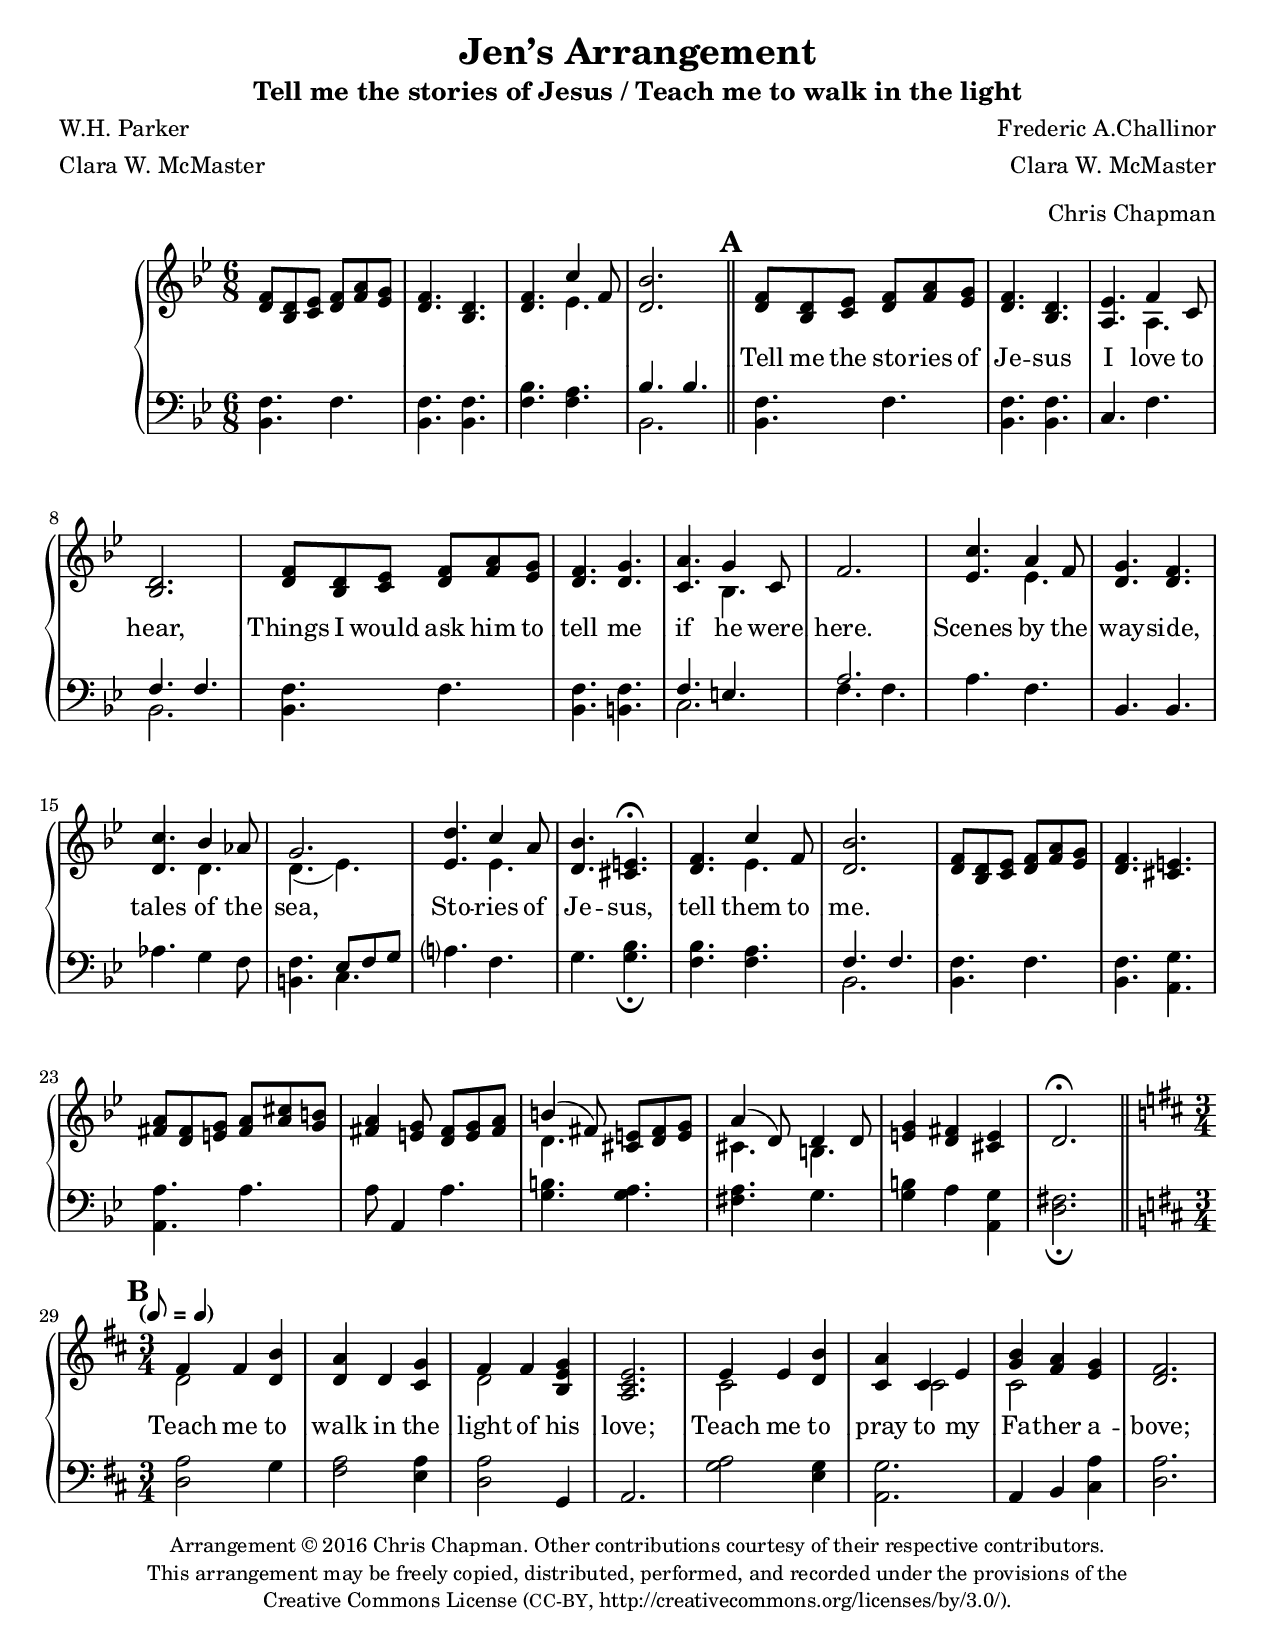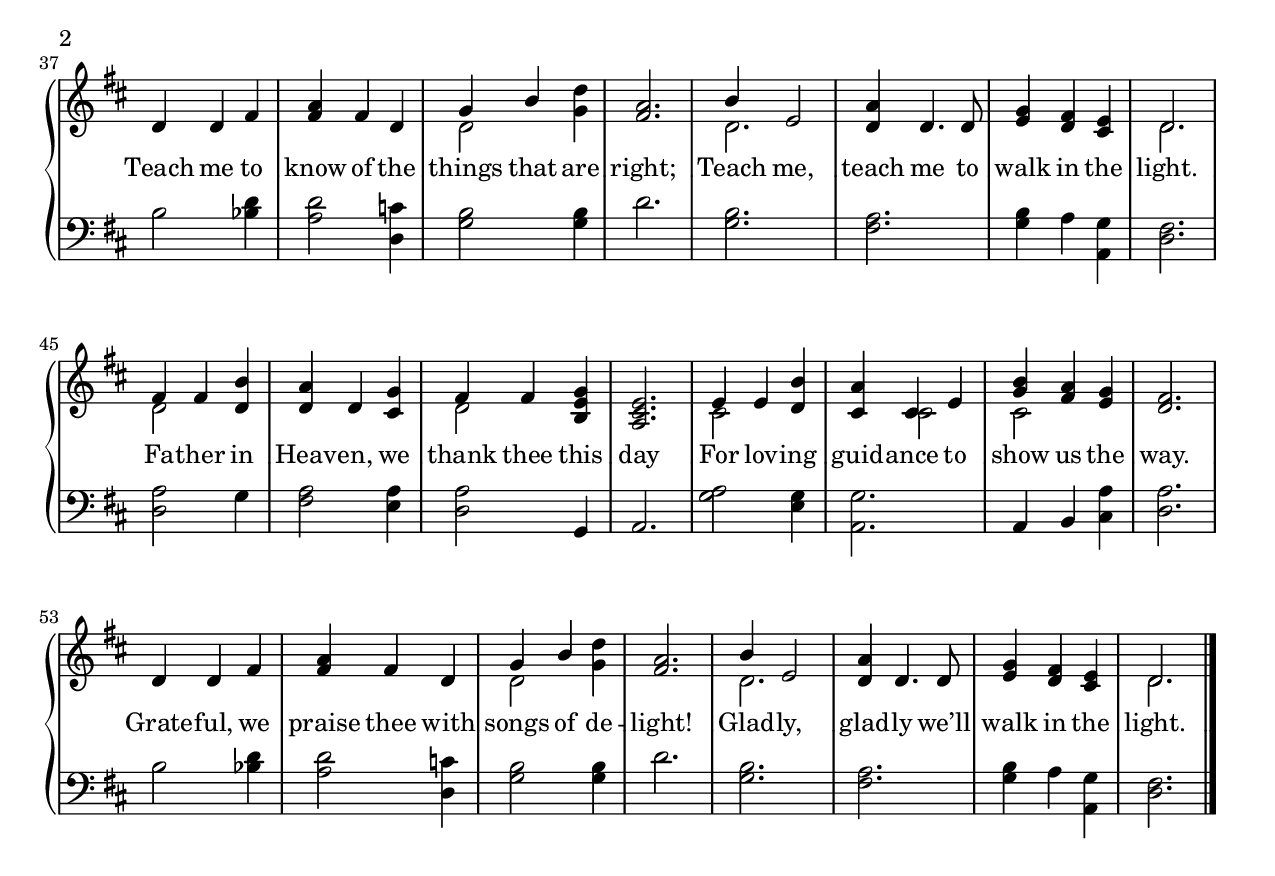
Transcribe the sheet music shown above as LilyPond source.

\version "2.18.2"

\header {
  title = "Jen’s Arrangement"
  subtitle = "Tell me the stories of Jesus / Teach me to walk in the light"
  poet = \markup \column {
    \line { W.H. Parker }
    \line { Clara W. McMaster }
  }
  composer = \markup \right-column {
    \line { Frederic A.Challinor }
    \line { Clara W. McMaster }
  }
  arranger = \markup \right-column {
    \vspace #1 \line { Chris Chapman }
  }
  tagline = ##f
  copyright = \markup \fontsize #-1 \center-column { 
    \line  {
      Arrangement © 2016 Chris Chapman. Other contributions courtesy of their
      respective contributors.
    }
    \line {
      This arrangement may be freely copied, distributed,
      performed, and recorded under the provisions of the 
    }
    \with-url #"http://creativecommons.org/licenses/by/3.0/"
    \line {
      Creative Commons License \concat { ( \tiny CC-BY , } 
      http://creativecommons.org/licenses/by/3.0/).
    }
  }
}

\include "english.ly"
\paper {
  #(set-paper-size "letter")
}

introductionUpper = \relative c' {

  | <d f>8 <bf d> <c ef> <d f> <f a> <ef g>
  | <d f>4. <bf d>
  | <d f> << { \voiceOne c'4 f,8 } \new Voice { \voiceTwo ef4. } >>
  | \oneVoice <d bf'>2.

}

introductionLower = \relative c {

  | <bf f'>4. f'
  | <bf, f'> <bf f'>
  | <f' bf> <f a>
  | << { bf4. bf } \\ { bf,2. } >>

}

tellMeUpper = \relative c' {

  \mark \default

  | <d f>8 <bf d> <c ef> <d f> <f a> <ef g>
  | <d f>4. <bf d>
  | <a ef'> << { \voiceOne f'4 c8 } \new Voice { \voiceTwo a4. } >>
  | \oneVoice <bf d>2.
  
  | <d f>8 <bf d> <c ef> <d f> <f a> <ef g>
  | <d f>4. <d g>
  | <c a'> << { \voiceOne g'4 c,8 } \new Voice { \voiceTwo bf4. } >>
  | \oneVoice f'2.
  
  | <ef c'>4. << { \voiceOne a4 f8 } \new Voice { \voiceTwo ef4. } >>
  | \oneVoice <d g> <d f>
  | <d c'> << { \voiceOne bf'4 af8 } \new Voice { \voiceTwo d,4. } >>
  | << { \voiceOne g2. } \new Voice { \voiceTwo d4.( ef) } >>

  | \oneVoice <ef d'>4. << { \voiceOne c'4 a8 } \new Voice { \voiceTwo ef4. } >>
  | \oneVoice <d bf'>4. <cs e>\fermata
  | <d f> << { \voiceOne c'4 f,8 } \new Voice { \voiceTwo ef4. } >>
  | \oneVoice <d bf'>2.

}

tellMeLower = \relative c {

  | <bf f'>4. f'
  | <bf, f'> <bf f'>
  | c f
  | << { f4. f } \\ { bf,2. } >>

  | <bf f'>4. f'
  | <bf, f'> <b f'>
  | << { f'4. e } \\ { c2. } >>
  | << { a'2. } \\ { f4. f } >>

  | a f
  | bf, bf
  | af' g4 f8
  | <b, f'>4. << { ef8 f g } \\ { c,4. } >>

  | a'?4. f
  | g <g bf>_\fermata
  | <f bf> <f a>
  | << { f4. f } \\ { bf,2. } >>
}

tellMeText = \lyricmode {

  | Tell me the sto -- ries of | Je -- sus | I love to | hear,
  | Things I would ask him to | tell me | if he were | here.
  | Scenes by the | way -- side, | tales of the | sea,
  | Sto -- ries of | Je -- sus, | tell them to | me.

}

transitionUpper = \relative c' {

  | <d f>8 <bf d> <c ef> <d f> <f a> <ef g>
  | <d f>4. <cs e>
  | <fs a>8 <d fs> <e g> <fs a> <a cs> <g b>
  | <fs a>4 <e g>8 <d fs> <e g> <fs a>

  | << { b4( fs8) } \\ d4. >> <cs e>8 <d fs> <e g>
  | << { a4( d,8)  d4 d8 } \\ { cs4. b } >>
  | <e g>4 <d fs> <cs e>
  | d2.\fermata

}

transitionLower = \relative c {

  | <bf f'>4. f'
  | <bf, f'> <a g'>
  | <a a'> a'
  | a8 a,4 a'4.

  | <g b>4. <g a>
  | <fs a> g
  | <g b>4 a <a, g'>
  | <d fs>2._\fermata
}

teachMeUpper = \relative c' {

  \mark \default

  \repeat unfold 2 {

    | << { \voiceOne fs4 fs } \new Voice { \voiceTwo d2 } >> \oneVoice <d b'>4
    | <d a'> d <cs g'>
    | << { \voiceOne fs fs } \new Voice { \voiceTwo d2 } >> \oneVoice <b e g>4
    | <a cs e>2.

    | << { \voiceOne e'4 e } \new Voice { \voiceTwo cs2 } >> \oneVoice <d b'>4
    | <cs a'> << { \voiceOne cs e | <g b> <fs a> <e g> } \new Voice { \voiceTwo cs2 | cs } >>
    | \oneVoice <d fs>2.

    | d4 d fs
    | <fs a> fs d
    | << { \voiceOne g b } \new Voice { \voiceTwo d,2 } >> \oneVoice <g d'>4
    | <fs a>2.

    | << { \voiceOne b4 e,2 } \new Voice { \voiceTwo d2. } >>
    | \oneVoice <d a'>4 d4. d8
    | <e g>4 <d fs> <cs e>
    | << { \voiceOne d2. } \new Voice { \voiceTwo d2. } >>

  }

}

teachMeLower = \relative c {

  \repeat unfold 2 {
    | <d a'>2 g4
    | <fs a>2 <e a>4
    | <d a'>2 g,4
    | a2.

    | <g' a>2 <e g>4
    | <a, g'>2.
    | a4 b <cs a'>
    | <d a'>2.

    | b'2 <bf d>4
    | <a d>2 <d, c'>4
    | <g b>2 <g b>4
    | d'2.

    | <g, b>2.
    | <fs a>
    | <g b>4 a <a, g'>
    | <d fs>2.

  }

}

teachMeText = \lyricmode {

  | Teach me to | walk in the | light of his | love;
  | Teach me to | pray to my | Fa -- ther a -- | bove;
  | Teach me to | know of the | things that are | right;
  | Teach me, | teach me to | walk in the | light.

  | Fa -- ther in | Heav -- en, we | thank thee this | day
  | For lov -- ing | guid -- ance to | show us the | way.
  | Grate -- ful, we | praise thee with | songs of de -- | light!
  | Glad -- ly, | glad -- ly we’ll | walk in the | light.

}

tellMeTempo = 60
teachMeTempo = #(/ (* 3 tellMeTempo) 2)

\score {
  \new GrandStaff <<
    \new Staff = "upper" {
      \clef treble \key bf \major \time 6/8
      \set Score.tempoHideNote = ##t
      \tempo 4. = \tellMeTempo
      \introductionUpper \bar "||"
      \new Voice = "tellMe" \tellMeUpper
      \transitionUpper \bar "||"
      \time 3/4 \key d \major 
      \tempo \markup {
        \concat {
          (
          \smaller \general-align  #Y #DOWN \note #"8" #1
          " = "
          \smaller \general-align  #Y #DOWN \note #"4" #1
          )
        }
      } 4 = \teachMeTempo
      \new Voice = "teachMe" \teachMeUpper \bar "|."
    }
    \new Lyrics \lyricsto "tellMe" \tellMeText
    \new Lyrics \lyricsto "teachMe" \teachMeText
    \new Staff = "lower" {
      \clef bass \key bf \major
      \introductionLower
      \tellMeLower
      \transitionLower
      \key d \major 
      \teachMeLower
    }
    >>
  \layout {
    \context {
      \GrandStaff
      \accepts "Lyrics"
    }
    \context {
      \Lyrics
      \consists "Bar_engraver"
    }
  }
  \midi { }
}
